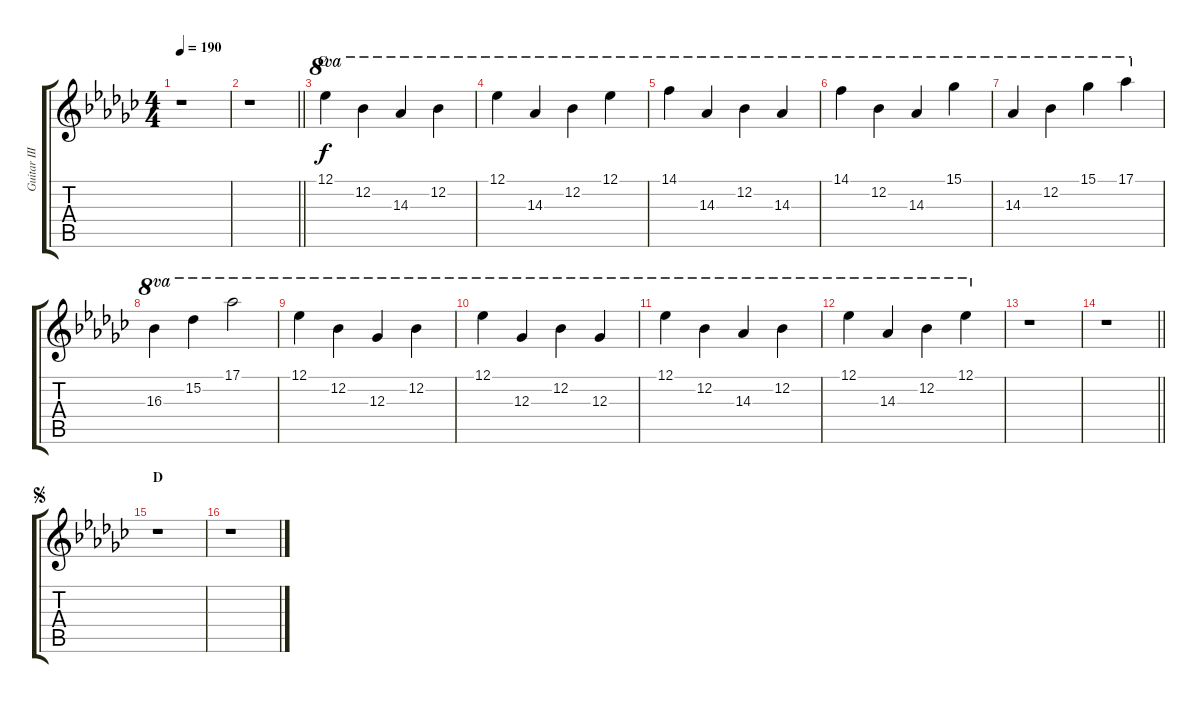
\track ("Guitar III" "Guitar III") {instrument electricguitarclean}
\staff {score tabs}
\tuning (Eb4 Bb3 Gb3 Db3 Ab2 Db2) {hide}
\ts (4 4)
\tempo 190
\clef g2
\ks ebminor
r.1{dy f} |
\barLineRight lightlight
r.1 |
\section ("" "C")
12.1.4{ot 8va} 12.2.4{ot 8va} 14.3.4{ot 8va} 12.2.4{ot 8va} |
12.1.4{ot 8va} 14.3.4{ot 8va} 12.2.4{ot 8va} 12.1.4{ot 8va} |
14.1.4{ot 8va} 14.3.4{ot 8va} 12.2.4{ot 8va} 14.3.4{ot 8va} |
14.1.4{ot 8va} 12.2.4{ot 8va} 14.3.4{ot 8va} 15.1.4{ot 8va} |
14.3.4{ot 8va} 12.2.4{ot 8va} 15.1.4{ot 8va} 17.1.4{ot 8va} |
16.3.4{ot 8va} 15.2.4{ot 8va} 17.1.2{ot 8va} |
12.1.4{ot 8va} 12.2.4{ot 8va} 12.3.4{ot 8va} 12.2.4{ot 8va} |
12.1.4{ot 8va} 12.3.4{ot 8va} 12.2.4{ot 8va} 12.3.4{ot 8va} |
12.1.4{ot 8va} 12.2.4{ot 8va} 14.3.4{ot 8va} 12.2.4{ot 8va} |
12.1.4{ot 8va} 14.3.4{ot 8va} 12.2.4{ot 8va} 12.1.4{ot 8va} |
r.1 |
\barLineRight lightlight
r.1 |
\section ("" "D")
\jump segno
r.1 |
r.1
